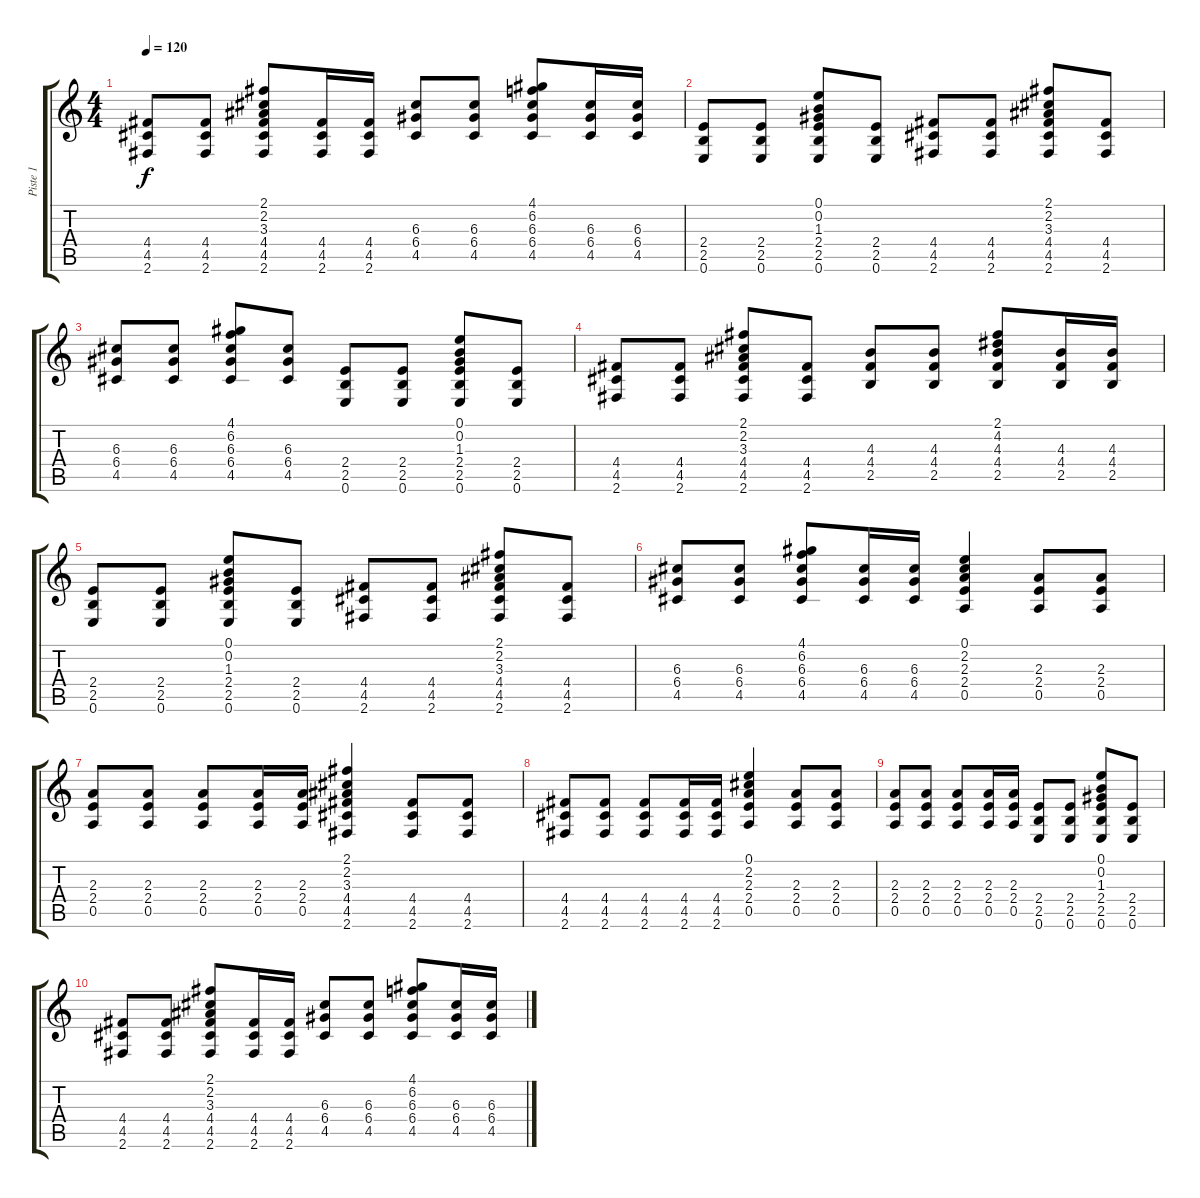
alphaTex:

\track ("Piste 1" "Piste 1") {instrument acousticguitarsteel}
\staff {score tabs}
\tuning (E4 B3 G3 D3 A2 E2) {hide}
\ts (4 4)
\tempo 120
\clef g2
\ks c
(4.4 4.5 2.6).8{dy f} (4.4 4.5 2.6).8 (2.1 2.2 3.3 4.4 4.5 2.6).8 (4.4 4.5 2.6).16 (4.4 4.5 2.6).16 (6.3 6.4 4.5).8 (6.3 6.4 4.5).8 (4.1 6.2 6.3 6.4 4.5).8 (6.3 6.4 4.5).16 (6.3 6.4 4.5).16 |
(2.4 2.5 0.6).8 (2.4 2.5 0.6).8 (0.1 0.2 1.3 2.4 2.5 0.6).8 (2.4 2.5 0.6).8 (4.4 4.5 2.6).8 (4.4 4.5 2.6).8 (2.1 2.2 3.3 4.4 4.5 2.6).8 (4.4 4.5 2.6).8 |
(6.3 6.4 4.5).8 (6.3 6.4 4.5).8 (4.1 6.2 6.3 6.4 4.5).8 (6.3 6.4 4.5).8 (2.4 2.5 0.6).8 (2.4 2.5 0.6).8 (0.1 0.2 1.3 2.4 2.5 0.6).8 (2.4 2.5 0.6).8 |
(4.4 4.5 2.6).8 (4.4 4.5 2.6).8 (2.1 2.2 3.3 4.4 4.5 2.6).8 (4.4 4.5 2.6).8 (4.3 4.4 2.5).8 (4.3 4.4 2.5).8 (2.1 4.2 4.3 4.4 2.5).8 (4.3 4.4 2.5).16 (4.3 4.4 2.5).16 |
(2.4 2.5 0.6).8 (2.4 2.5 0.6).8 (0.1 0.2 1.3 2.4 2.5 0.6).8 (2.4 2.5 0.6).8 (4.4 4.5 2.6).8 (4.4 4.5 2.6).8 (2.1 2.2 3.3 4.4 4.5 2.6).8 (4.4 4.5 2.6).8 |
(6.3 6.4 4.5).8 (6.3 6.4 4.5).8 (4.1 6.2 6.3 6.4 4.5).8 (6.3 6.4 4.5).16 (6.3 6.4 4.5).16 (0.1 2.2 2.3 2.4 0.5).4 (2.3 2.4 0.5).8 (2.3 2.4 0.5).8 |
(2.3 2.4 0.5).8 (2.3 2.4 0.5).8 (2.3 2.4 0.5).8 (2.3 2.4 0.5).16 (2.3 2.4 0.5).16 (2.1 2.2 3.3 4.4 4.5 2.6).4 (4.4 4.5 2.6).8 (4.4 4.5 2.6).8 |
(4.4 4.5 2.6).8 (4.4 4.5 2.6).8 (4.4 4.5 2.6).8 (4.4 4.5 2.6).16 (4.4 4.5 2.6).16 (0.1 2.2 2.3 2.4 0.5).4 (2.3 2.4 0.5).8 (2.3 2.4 0.5).8 |
(2.3 2.4 0.5).8 (2.3 2.4 0.5).8 (2.3 2.4 0.5).8 (2.3 2.4 0.5).16 (2.3 2.4 0.5).16 (2.4 2.5 0.6).8 (2.4 2.5 0.6).8 (0.1 0.2 1.3 2.4 2.5 0.6).8 (2.4 2.5 0.6).8 |
(4.4 4.5 2.6).8 (4.4 4.5 2.6).8 (2.1 2.2 3.3 4.4 4.5 2.6).8 (4.4 4.5 2.6).16 (4.4 4.5 2.6).16 (6.3 6.4 4.5).8 (6.3 6.4 4.5).8 (4.1 6.2 6.3 6.4 4.5).8 (6.3 6.4 4.5).16 (6.3 6.4 4.5).16
